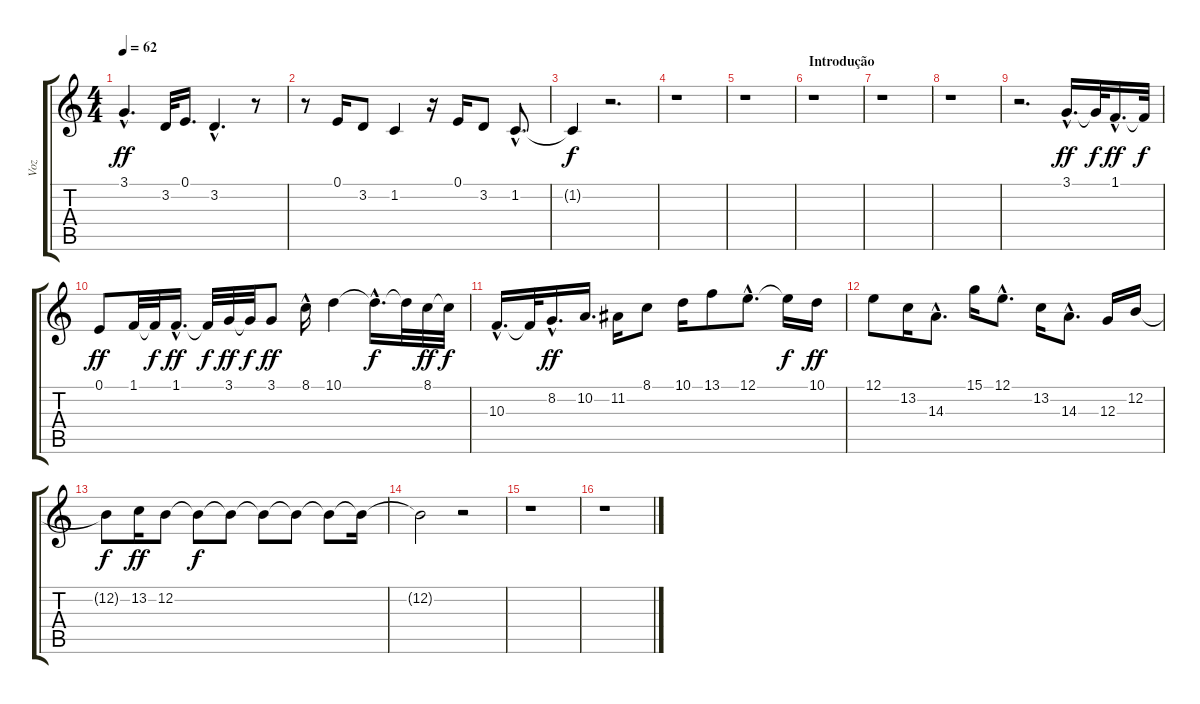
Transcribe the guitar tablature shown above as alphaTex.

\track ("Voz" "Voz") {instrument lead1square}
\staff {score tabs}
\tuning (E4 B3 G3 D3 A2 E2) {hide}
\ts (4 4)
\tempo 62
\clef g2
\ks c
3.1{hac}.4{d dy ff} 3.2.32 0.1.16{d} 3.2{hac}.4{d} r.8 |
r.8 0.1.16 3.2.8 1.2.4 r.16 0.1.16 3.2.8 1.2{hac}.8{d} |
1.2{t}.4{dy f} r.2{d} |
r.1 |
r.1 |
\section ("" "Introdução")
r.1 |
r.1 |
r.1 |
r.2{d} 3.1{hac}.16{d dy ff} 3.1{t}.32{dy f} 1.1{hac}.16{d dy ff} 1.1{t}.32{dy f} |
0.1.8{dy ff} 1.1.32 1.1{t}.32{dy f} 1.1{hac}.16{d dy ff} 1.1{t}.32{dy f} 3.1.32{dy ff} 3.1{t}.32{dy f} 3.1.8{dy ff} 8.1{hac}.16 10.1.4 10.1{hac t}.16{d dy f} 10.1{t}.32 8.1.32{dy ff} 8.1{t}.32{dy f} |
10.3{hac}.16{d} 10.3{t}.32 8.2{hac}.16{d dy ff} 10.2.16{d} 11.2.16 8.1.8 10.1.16 13.1.8 12.1{hac}.8{d} 12.1{t}.16{dy f} 10.1.16{dy ff} |
12.1.8 13.2.16 14.3{hac}.8{d} 15.1.16 12.1{hac}.8{d} 13.2.16 14.3{hac}.8{d} 12.3.16 12.2.16 |
12.2{t}.8{dy f} 13.2.16{dy ff} 12.2.8 12.2{t}.8{dy f} 12.2{t}.8{volume 13} 12.2{t}.8 12.2{t}.8{volume 11} 12.2{t}.8 12.2{t}.16{volume 9} |
12.2{t}.2{volume 6} r.2 |
r.1 |
r.1
